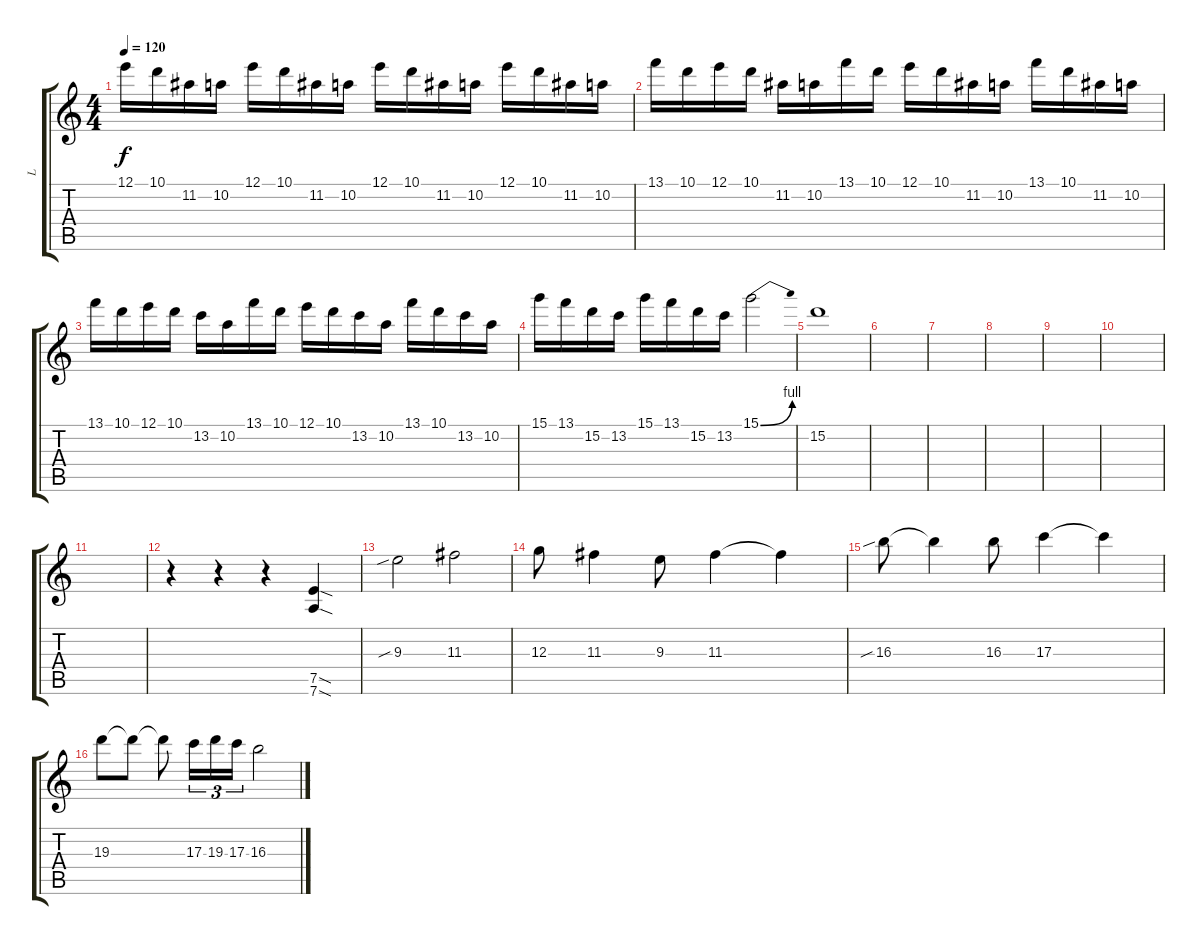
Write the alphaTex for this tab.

\track ("L" "L") {instrument distortionguitar}
\staff {score tabs}
\tuning (E4 B3 G3 D3 A2 D2) {hide}
\ts (4 4)
\tempo 120
\clef g2
\ks c
12.1.16{dy f} 10.1.16 11.2.16 10.2.16 12.1.16 10.1.16 11.2.16 10.2.16 12.1.16 10.1.16 11.2.16 10.2.16 12.1.16 10.1.16 11.2.16 10.2.16 |
13.1.16 10.1.16 12.1.16 10.1.16 11.2.16 10.2.16 13.1.16 10.1.16 12.1.16 10.1.16 11.2.16 10.2.16 13.1.16 10.1.16 11.2.16 10.2.16 |
13.1.16 10.1.16 12.1.16 10.1.16 13.2.16 10.2.16 13.1.16 10.1.16 12.1.16 10.1.16 13.2.16 10.2.16 13.1.16 10.1.16 13.2.16 10.2.16 |
15.1.16 13.1.16 15.2.16 13.2.16 15.1.16 13.1.16 15.2.16 13.2.16 15.1{be (bend 0 0 60 4)}.2 |
15.2.1 |
|
|
|
|
|
|
r.4 r.4 r.4 (7.5{sod} 7.6{sod}).4 |
9.3{sib}.2 11.3.2 |
12.3.8 11.3.4 9.3.8 11.3.4 11.3{t}.4 |
16.3{sib}.8 16.3{t}.4 16.3.8 17.3.4 17.3{t}.4 |
19.3.8 19.3{t}.8 19.3{t}.8 17.3.16{tu (3 2)} 19.3.16{tu (3 2)} 17.3.16{tu (3 2)} 16.3.2
